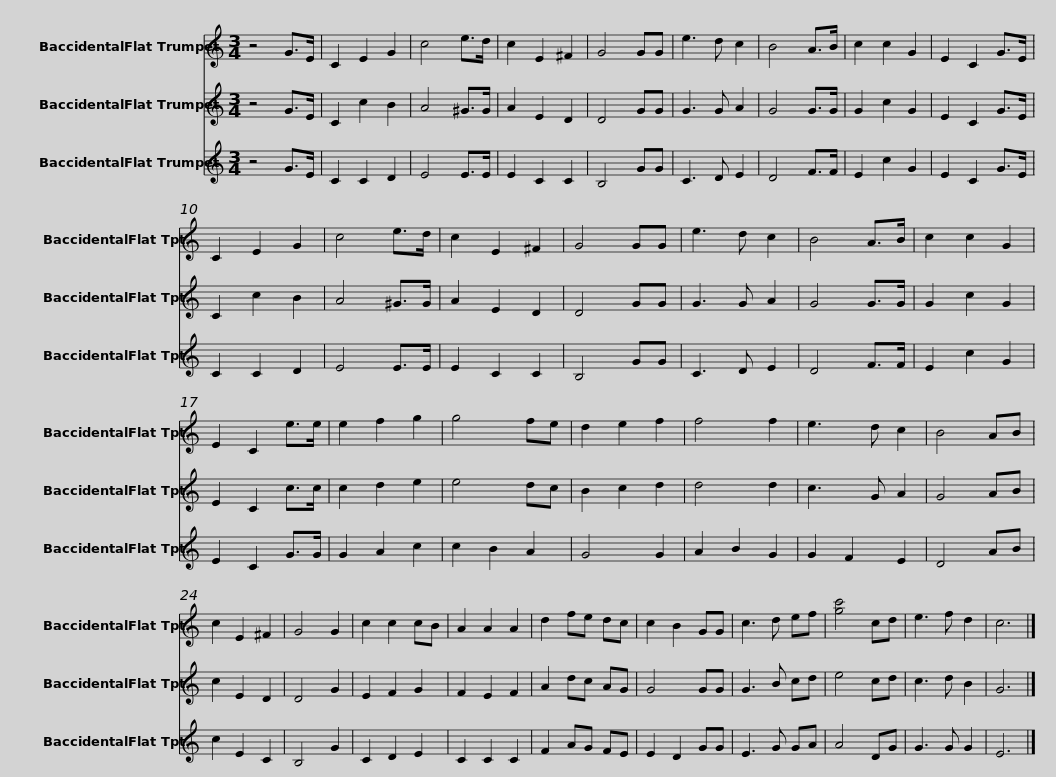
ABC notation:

X:1
%%score 1 2 3
L:1/8
M:3/4
I:linebreak $
K:none
V:1 treble transpose=-2
V:2 treble transpose=-2
V:3 treble transpose=-2
V:1
[K:C] z4 G>E | C2 E2 G2 | c4 e>d | c2 E2 ^F2 | G4 GG | %5
 e3 d c2 | B4 A>B | c2 c2 G2 | E2 C2 G>E |$ C2 E2 G2 | %10
 c4 e>d | c2 E2 ^F2 | G4 GG | e3 d c2 | B4 A>B | %15
 c2 c2 G2 | E2 C2 e>e | e2 f2 g2 | g4 fe |$ d2 e2 f2 | %20
 f4 f2 | e3 d c2 | B4 AB | c2 E2 ^F2 | G4 G2 | %25
 c2 c2 cB | A2 A2 A2 | d2 fe dc | c2 B2 GG |$ c3 d ef | %30
 [gc']4 cd | e3 f d2 | c6 |] %33
V:2
[K:C] z4 G>E | C2 c2 B2 | A4 ^G>G | A2 E2 D2 | D4 GG | %5
 G3 G A2 | G4 G>G | G2 c2 G2 | E2 C2 G>E |$ C2 c2 B2 | %10
 A4 ^G>G | A2 E2 D2 | D4 GG | G3 G A2 | G4 G>G | %15
 G2 c2 G2 | E2 C2 c>c | c2 d2 e2 | e4 dc |$ B2 c2 d2 | %20
 d4 d2 | c3 G A2 | G4 AB | c2 E2 D2 | D4 G2 | %25
 E2 F2 G2 | F2 E2 F2 | A2 dc AG | G4 GG |$ G3 B cd | %30
 e4 cd | c3 d B2 | G6 |] %33
V:3
[K:C] z4 G>E | C2 C2 D2 | E4 E>E | E2 C2 C2 | B,4 GG | %5
 C3 D E2 | D4 F>F | E2 c2 G2 | E2 C2 G>E |$ C2 C2 D2 | %10
 E4 E>E | E2 C2 C2 | B,4 GG | C3 D E2 | D4 F>F | %15
 E2 c2 G2 | E2 C2 G>G | G2 A2 c2 | c2 B2 A2 |$ G4 G2 | %20
 A2 B2 G2 | G2 F2 E2 | D4 AB | c2 E2 C2 | B,4 G2 | %25
 C2 D2 E2 | C2 C2 C2 | F2 AG FE | E2 D2 GG |$ E3 G GA | %30
 A4 DG | G3 G G2 | E6 |] %33
